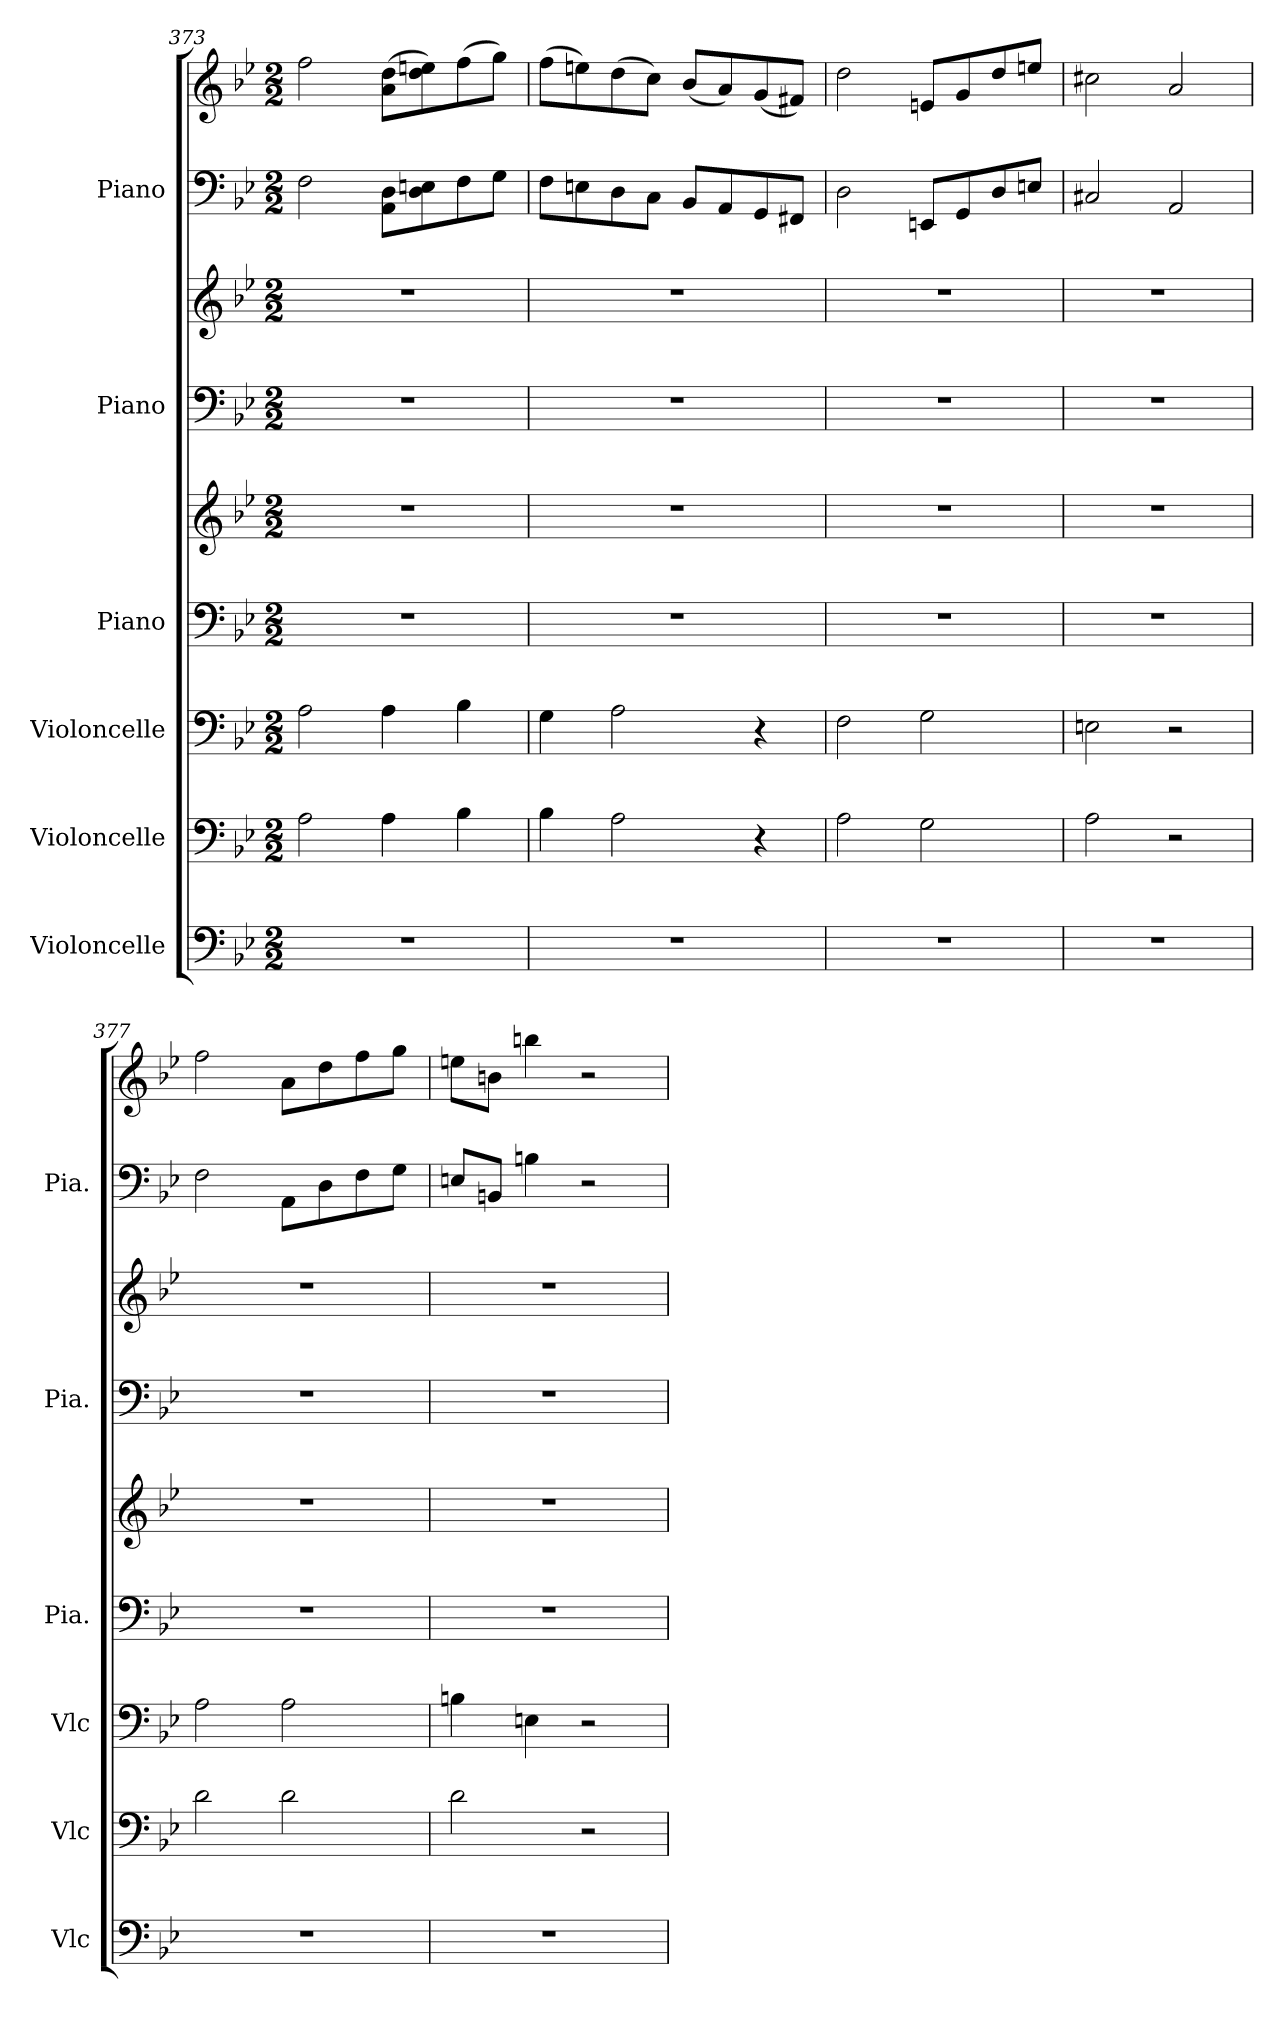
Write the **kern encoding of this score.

**kern	**kern	**kern	**kern	**kern	**kern	**kern	**kern	**kern
*part6	*part5	*part4	*part3	*part3	*part2	*part2	*part1	*part1
*staff9	*staff8	*staff7	*staff6	*staff5	*staff4	*staff3	*staff2	*staff1
*I"Violoncelle	*I"Violoncelle	*I"Violoncelle	*I"Piano	*	*I"Piano	*	*I"Piano	*
*I'Vlc	*I'Vlc	*I'Vlc	*I'Pia.	*	*I'Pia.	*	*I'Pia.	*
*clefF4	*clefF4	*clefF4	*clefF4	*clefG2	*clefF4	*clefG2	*clefF4	*clefG2
*k[b-e-]	*k[b-e-]	*k[b-e-]	*k[b-e-]	*k[b-e-]	*k[b-e-]	*k[b-e-]	*k[b-e-]	*k[b-e-]
*M2/2	*M2/2	*M2/2	*M2/2	*M2/2	*M2/2	*M2/2	*M2/2	*M2/2
=373	=373	=373	=373	=373	=373	=373	=373	=373
1r	2A\	2A\	1r	1r	1r	1r	2F\	2ff\
.	4A\	4A\	.	.	.	.	8AA\ 8D\L	(>8a\ 8dd\L
.	.	.	.	.	.	.	8D\ 8En\	8dd\ 8een\)
.	4B-\	4B-\	.	.	.	.	8F\	(>8ff\
.	.	.	.	.	.	.	8G\J	8gg\J)
=374	=374	=374	=374	=374	=374	=374	=374	=374
1r	4B-\	4G\	1r	1r	1r	1r	8F\L	(>8ff\L
.	.	.	.	.	.	.	8En\	8een\)
.	2A\	2A\	.	.	.	.	8D\	(>8dd\
.	.	.	.	.	.	.	8C\J	8cc\J)
.	.	.	.	.	.	.	8BB-/L	(<8b-/L
.	.	.	.	.	.	.	8AA/	8a/)
.	4r	4r	.	.	.	.	8GG/	(<8g/
.	.	.	.	.	.	.	8FF#X/J	8f#X/J)
=375	=375	=375	=375	=375	=375	=375	=375	=375
1r	2A\	2F\	1r	1r	1r	1r	2D\	2dd\
.	2G\	2G\	.	.	.	.	8EEn/L	8en/L
.	.	.	.	.	.	.	8GG/	8g/
.	.	.	.	.	.	.	8D/	8dd/
.	.	.	.	.	.	.	8En/J	8een/J
=376	=376	=376	=376	=376	=376	=376	=376	=376
1r	2A\	2En\	1r	1r	1r	1r	2C#X/	2cc#X\
.	2r	2r	.	.	.	.	2AA/	2a/
=377	=377	=377	=377	=377	=377	=377	=377	=377
1r	2d\	2A\	1r	1r	1r	1r	2F\	2ff\
.	2d\	2A\	.	.	.	.	8AA\L	8a\L
.	.	.	.	.	.	.	8D\	8dd\
.	.	.	.	.	.	.	8F\	8ff\
.	.	.	.	.	.	.	8G\J	8gg\J
!!LO:PB:g=z
=378	=378	=378	=378	=378	=378	=378	=378	=378
1r	2d\	4Bn\	1r	1r	1r	1r	8En/L	8een\L
.	.	.	.	.	.	.	8BBn/J	8bn\J
.	.	4En\	.	.	.	.	4Bn\	4bbn\
.	2r	2r	.	.	.	.	2r	2r
=	=	=	=	=	=	=	=	=
*-	*-	*-	*-	*-	*-	*-	*-	*-
